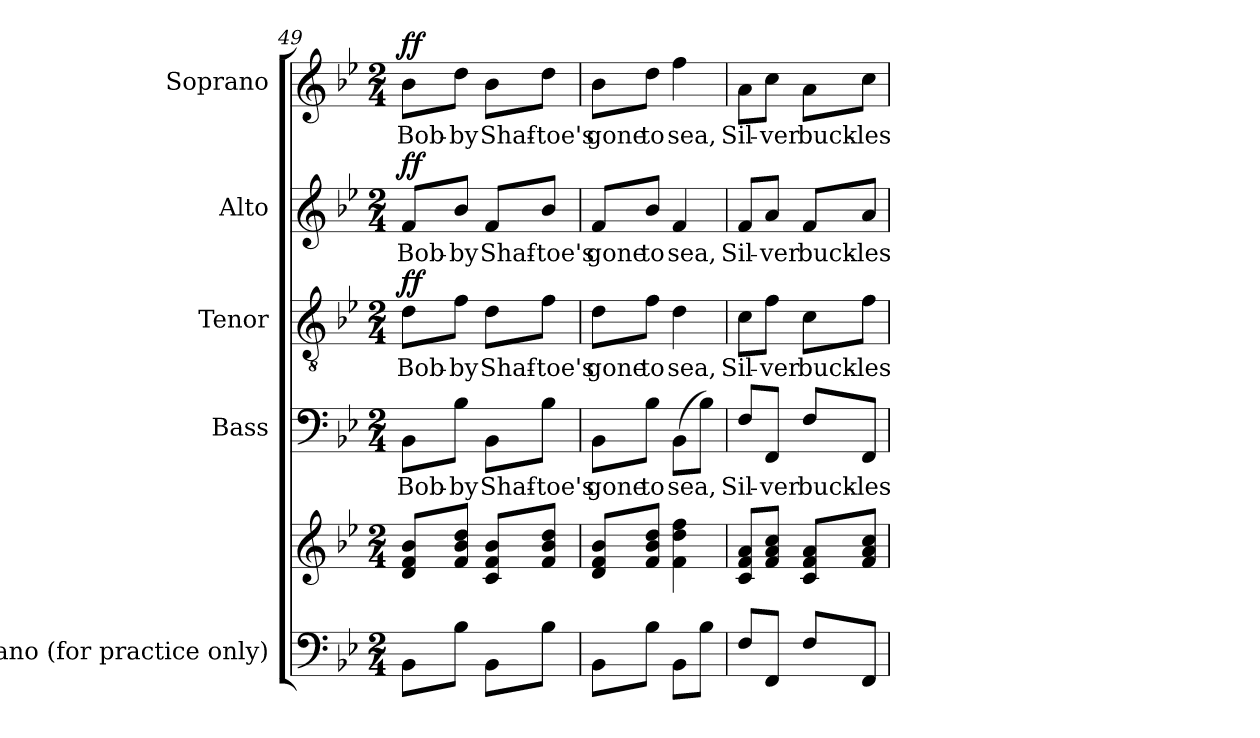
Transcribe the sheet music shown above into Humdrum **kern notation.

**kern	**kern	**kern	**text	**kern	**text	**dynam	**kern	**text	**dynam	**kern	**text	**dynam
*part5	*part5	*part4	*part4	*part3	*part3	*part3	*part2	*part2	*part2	*part1	*part1	*part1
*staff6	*staff5	*staff4	*staff4	*staff3	*staff3	*staff3	*staff2	*staff2	*staff2	*staff1	*staff1	*staff1
*I"Piano (for practice only)	*	*I"Bass	*	*I"Tenor	*	*	*I"Alto	*	*	*I"Soprano	*	*
*I'Pno.	*	*I'B.	*	*I'T.	*	*	*I'A.	*	*	*I'S.	*	*
*clefF4	*clefG2	*clefF4	*	*clefGv2	*	*	*clefG2	*	*	*clefG2	*	*
*	*	*	*	*ITrd7c12	*	*	*	*	*	*	*	*
*k[b-e-]	*k[b-e-]	*k[b-e-]	*	*k[b-e-]	*	*	*k[b-e-]	*	*	*k[b-e-]	*	*
*B-:	*B-:	*B-:	*	*B-:	*	*	*B-:	*	*	*B-:	*	*
*M2/4	*M2/4	*M2/4	*	*M2/4	*	*	*M2/4	*	*	*M2/4	*	*
=49	=49	=49	=49	=49	=49	=49	=49	=49	=49	=49	=49	=49
!	!	!	!LO:LY:b:color=#000000	!	!	!	!	!	!	!	!	!
!	!	!	!	!	!LO:LY:b:color=#000000	!	!	!	!	!	!	!
!	!	!	!	!	!	!	!	!LO:LY:b:color=#000000	!	!	!	!
!	!	!	!	!	!	!	!	!	!	!	!LO:LY:b:color=#000000	!
8BB-i\L	8di/ 8fi 8b-iL	8BB-i\L	Bob-	8Di\L	Bob-	ff	8fi/L	Bob-	ff	8b-i\L	Bob-	ff
!	!	!	!LO:LY:b:color=#000000	!	!	!	!	!	!	!	!	!
!	!	!	!	!	!LO:LY:b:color=#000000	!	!	!	!	!	!	!
!	!	!	!	!	!	!	!	!LO:LY:b:color=#000000	!	!	!	!
!	!	!	!	!	!	!	!	!	!	!	!LO:LY:b:color=#000000	!
8B-i\J	8fi/ 8b-i 8ddiJ	8B-i\J	-by	8Fi\J	-by	.	8b-i/J	-by	.	8ddi\J	-by	.
!	!	!	!LO:LY:b:color=#000000	!	!	!	!	!	!	!	!	!
!	!	!	!	!	!LO:LY:b:color=#000000	!	!	!	!	!	!	!
!	!	!	!	!	!	!	!	!LO:LY:b:color=#000000	!	!	!	!
!	!	!	!	!	!	!	!	!	!	!	!LO:LY:b:color=#000000	!
8BB-i\L	8ci/ 8fi 8b-iL	8BB-i\L	Shaf-	8Di\L	Shaf-	.	8fi/L	Shaf-	.	8b-i\L	Shaf-	.
!	!	!	!LO:LY:b:color=#000000	!	!	!	!	!	!	!	!	!
!	!	!	!	!	!LO:LY:b:color=#000000	!	!	!	!	!	!	!
!	!	!	!	!	!	!	!	!LO:LY:b:color=#000000	!	!	!	!
!	!	!	!	!	!	!	!	!	!	!	!LO:LY:b:color=#000000	!
8B-i\J	8fi/ 8b-i 8ddiJ	8B-i\J	-toe's	8Fi\J	-toe's	.	8b-i/J	-toe's	.	8ddi\J	-toe's	.
=50	=50	=50	=50	=50	=50	=50	=50	=50	=50	=50	=50	=50
!	!	!	!LO:LY:b:color=#000000	!	!	!	!	!	!	!	!	!
!	!	!	!	!	!LO:LY:b:color=#000000	!	!	!	!	!	!	!
!	!	!	!	!	!	!	!	!LO:LY:b:color=#000000	!	!	!	!
!	!	!	!	!	!	!	!	!	!	!	!LO:LY:b:color=#000000	!
8BB-i\L	8di/ 8fi 8b-iL	8BB-i\L	gone	8Di\L	gone	.	8fi/L	gone	.	8b-i\L	gone	.
!	!	!	!LO:LY:b:color=#000000	!	!	!	!	!	!	!	!	!
!	!	!	!	!	!LO:LY:b:color=#000000	!	!	!	!	!	!	!
!	!	!	!	!	!	!	!	!LO:LY:b:color=#000000	!	!	!	!
!	!	!	!	!	!	!	!	!	!	!	!LO:LY:b:color=#000000	!
8B-i\J	8fi/ 8b-i 8ddiJ	8B-i\J	to	8Fi\J	to	.	8b-i/J	to	.	8ddi\J	to	.
!	!	!	!LO:LY:b:color=#000000	!	!	!	!	!	!	!	!	!
!	!	!	!	!	!LO:LY:b:color=#000000	!	!	!	!	!	!	!
!	!	!	!	!	!	!	!	!LO:LY:b:color=#000000	!	!	!	!
!	!	!	!	!	!	!	!	!	!	!	!LO:LY:b:color=#000000	!
8BB-i\L	4fi\ 4ddi 4ffi	(8BB-i\L	sea,	4Di\	sea,	.	4fi/	sea,	.	4ffi\	sea,	.
8B-i\J	.	8B-i\J)	.	.	.	.	.	.	.	.	.	.
=51	=51	=51	=51	=51	=51	=51	=51	=51	=51	=51	=51	=51
!	!	!	!LO:LY:b:color=#000000	!	!	!	!	!	!	!	!	!
!	!	!	!	!	!LO:LY:b:color=#000000	!	!	!	!	!	!	!
!	!	!	!	!	!	!	!	!LO:LY:b:color=#000000	!	!	!	!
!	!	!	!	!	!	!	!	!	!	!	!LO:LY:b:color=#000000	!
8Fi/L	8ci/ 8fi 8aiL	8Fi/L	Sil-	8Ci\L	Sil-	.	8fi/L	Sil-	.	8ai\L	Sil-	.
!	!	!	!LO:LY:b:color=#000000	!	!	!	!	!	!	!	!	!
!	!	!	!	!	!LO:LY:b:color=#000000	!	!	!	!	!	!	!
!	!	!	!	!	!	!	!	!LO:LY:b:color=#000000	!	!	!	!
!	!	!	!	!	!	!	!	!	!	!	!LO:LY:b:color=#000000	!
8FFi/J	8fi/ 8ai 8cciJ	8FFi/J	-ver	8Fi\J	-ver	.	8ai/J	-ver	.	8cci\J	-ver	.
!	!	!	!LO:LY:b:color=#000000	!	!	!	!	!	!	!	!	!
!	!	!	!	!	!LO:LY:b:color=#000000	!	!	!	!	!	!	!
!	!	!	!	!	!	!	!	!LO:LY:b:color=#000000	!	!	!	!
!	!	!	!	!	!	!	!	!	!	!	!LO:LY:b:color=#000000	!
8Fi/L	8ci/ 8fi 8aiL	8Fi/L	buck-	8Ci\L	buck-	.	8fi/L	buck-	.	8ai\L	buck-	.
!	!	!	!LO:LY:b:color=#000000	!	!	!	!	!	!	!	!	!
!	!	!	!	!	!LO:LY:b:color=#000000	!	!	!	!	!	!	!
!	!	!	!	!	!	!	!	!LO:LY:b:color=#000000	!	!	!	!
!	!	!	!	!	!	!	!	!	!	!	!LO:LY:b:color=#000000	!
8FFi/J	8fi/ 8ai 8cciJ	8FFi/J	-les	8Fi\J	-les	.	8ai/J	-les	.	8cci\J	-les	.
=	=	=	=	=	=	=	=	=	=	=	=	=
*-	*-	*-	*-	*-	*-	*-	*-	*-	*-	*-	*-	*-
